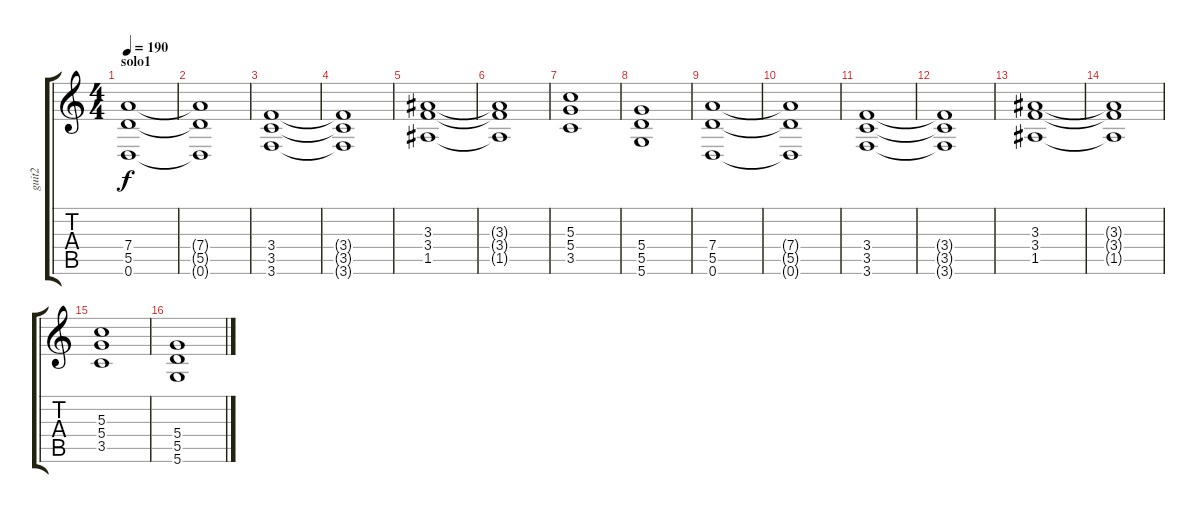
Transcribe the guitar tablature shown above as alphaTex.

\track ("guit2" "guit2") {instrument electricguitarclean}
\staff {score tabs}
\tuning (E4 B3 G3 D3 A2 D2) {hide}
\ts (4 4)
\section ("" "solo1")
\tempo 190
\clef g2
\ks c
(7.4 5.5 0.6).1{dy f instrument distortionguitar} |
(7.4{t} 5.5{t} 0.6{t}).1 |
(3.4 3.5 3.6).1 |
(3.4{t} 3.5{t} 3.6{t}).1 |
(3.3 3.4 1.5).1 |
(3.3{t} 3.4{t} 1.5{t}).1 |
(5.3 5.4 3.5).1 |
(5.4 5.5 5.6).1 |
(7.4 5.5 0.6).1{instrument distortionguitar} |
(7.4{t} 5.5{t} 0.6{t}).1 |
(3.4 3.5 3.6).1 |
(3.4{t} 3.5{t} 3.6{t}).1 |
(3.3 3.4 1.5).1 |
(3.3{t} 3.4{t} 1.5{t}).1 |
(5.3 5.4 3.5).1 |
(5.4 5.5 5.6).1
